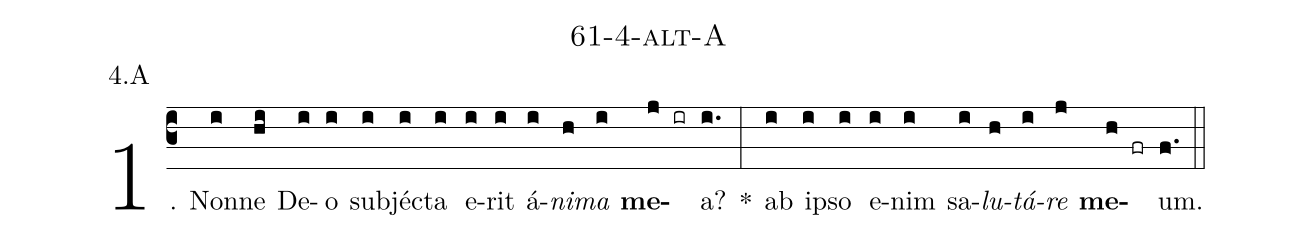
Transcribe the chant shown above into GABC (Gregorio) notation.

name: 61-4-alt-A;
annotation: 4.A;
%%
(c3)1. Non(i)ne(hi) De(i)o(i) sub(i)jéc(i)ta(i) e(i)rit(i) á(i)<i>ni</i>(h)<i>ma</i>(i) <b>me</b>(j ir)a?(i.) *(:) ab(i) ip(i)so(i) e(i)nim(i) sa(i)<i>lu</i>(h)<i>tá</i>(i)<i>re</i>(j) <b>me</b>(h fr)um.(f.) (::)
